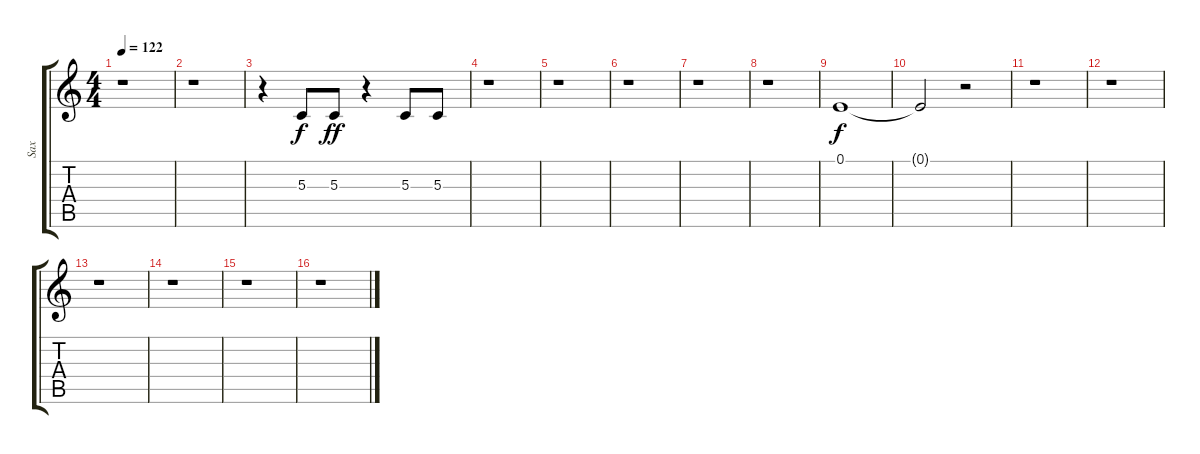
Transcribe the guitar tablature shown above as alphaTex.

\track ("Sax" "Sax") {instrument tenorsax}
\staff {score tabs}
\tuning (E4 B3 G3 D3 A2 E2) {hide}
\ts (4 4)
\tempo 122
\clef g2
\ks c
r.1{dy ff} |
r.1 |
r.4 5.3.8{dy f} 5.3.8{dy ff} r.4 5.3.8 5.3.8 |
r.1 |
r.1 |
r.1 |
r.1 |
r.1 |
0.1.1{dy f} |
0.1{t}.2 r.2 |
r.1 |
r.1 |
r.1 |
r.1 |
r.1 |
r.1
